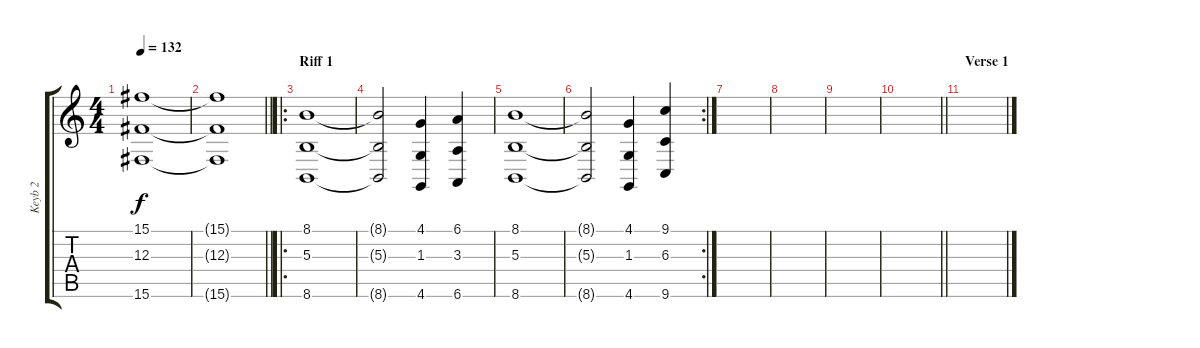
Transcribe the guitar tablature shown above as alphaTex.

\track ("Keyb 2" "Keyb 2") {instrument choiraahs}
\staff {score tabs}
\tuning (Eb4 Bb3 Gb3 Db3 Ab2 Eb2) {hide}
\ts (4 4)
\tempo 132
\clef g2
\ks c
(15.1 12.3 15.6).1{dy f} |
\barLineRight lightlight
(15.1{t} 12.3{t} 15.6{t}).1 |
\ro
\section ("" "Riff 1")
(8.1 5.3 8.6).1 |
(8.1{t} 5.3{t} 8.6{t}).2 (4.1 1.3 4.6).4 (6.1 3.3 6.6).4 |
(8.1 5.3 8.6).1 |
\rc 2
(8.1{t} 5.3{t} 8.6{t}).2 (4.1 1.3 4.6).4 (9.1 6.3 9.6).4 |
|
|
|
\barLineRight lightlight
|
\section ("" "Verse 1")
